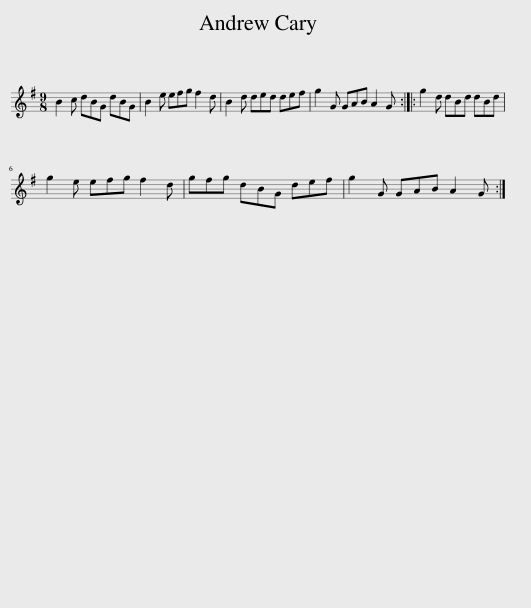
X:1
L:1/8
M:9/8
I:linebreak $
K:G
V:1 treble
V:1
 B2 c dBG dBG | B2 e efg f2 d | B2 d ded def | g2 G GAB A2 G :: g2 d dBd dBd |$ %5
 g2 e efg f2 d | gfg dBG def | g2 G GAB A2 G :| %8
